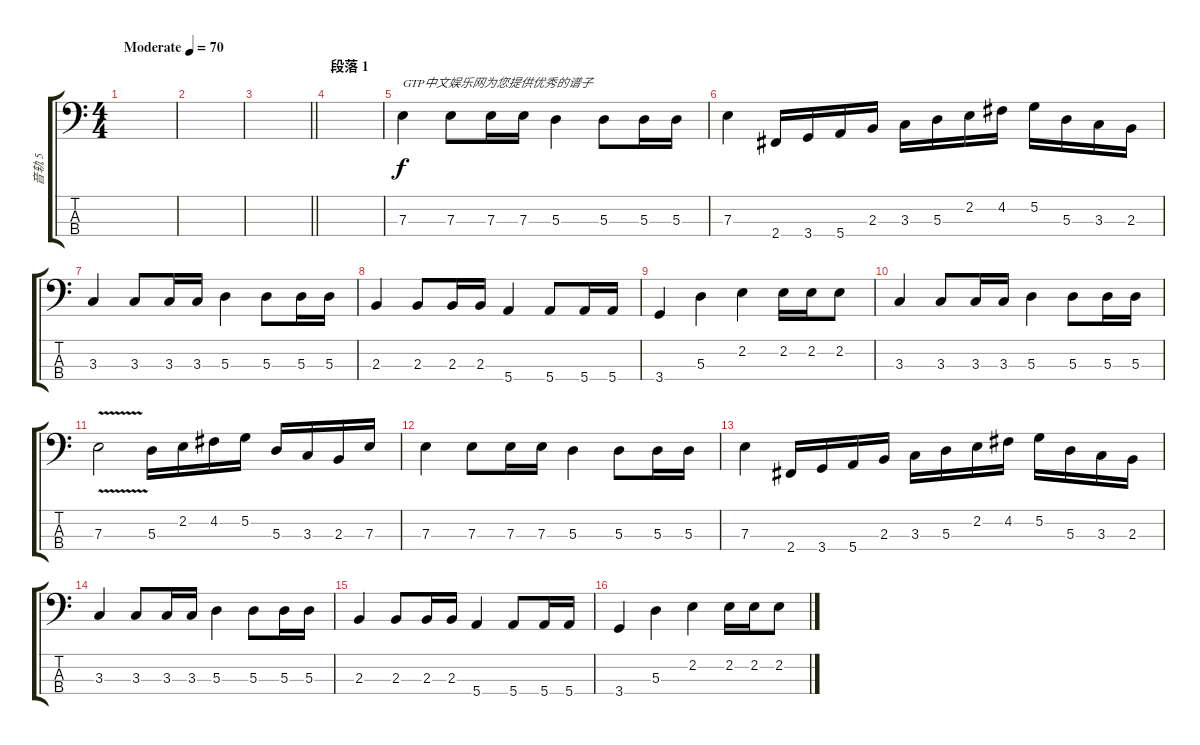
\track ("音轨 5" "音轨 5") {instrument electricbassfinger}
\staff {score tabs}
\tuning (G2 D2 A1 E1) {hide}
\ts (4 4)
\tempo (70 "Moderate")
\clef f4
\ks c
|
|
\barLineRight lightlight
|
\section ("" "段落 1")
|
7.3.4{txt "GTP中文娱乐网为您提供优秀的谱子"} 7.3.8 7.3.16 7.3.16 5.3.4 5.3.8 5.3.16 5.3.16 |
7.3.4 2.4.16 3.4.16 5.4.16 2.3.16 3.3.16 5.3.16 2.2.16 4.2.16 5.2.16 5.3.16 3.3.16 2.3.16 |
3.3.4 3.3.8 3.3.16 3.3.16 5.3.4 5.3.8 5.3.16 5.3.16 |
2.3.4 2.3.8 2.3.16 2.3.16 5.4.4 5.4.8 5.4.16 5.4.16 |
3.4.4 5.3.4 2.2.4 2.2.16 2.2.16 2.2.8 |
3.3.4 3.3.8 3.3.16 3.3.16 5.3.4 5.3.8 5.3.16 5.3.16 |
7.3{v}.2 5.3.16 2.2.16 4.2.16 5.2.16 5.3.16 3.3.16 2.3.16 7.3.16 |
7.3.4 7.3.8 7.3.16 7.3.16 5.3.4 5.3.8 5.3.16 5.3.16 |
7.3.4 2.4.16 3.4.16 5.4.16 2.3.16 3.3.16 5.3.16 2.2.16 4.2.16 5.2.16 5.3.16 3.3.16 2.3.16 |
3.3.4 3.3.8 3.3.16 3.3.16 5.3.4 5.3.8 5.3.16 5.3.16 |
2.3.4 2.3.8 2.3.16 2.3.16 5.4.4 5.4.8 5.4.16 5.4.16 |
3.4.4 5.3.4 2.2.4 2.2.16 2.2.16 2.2.8
